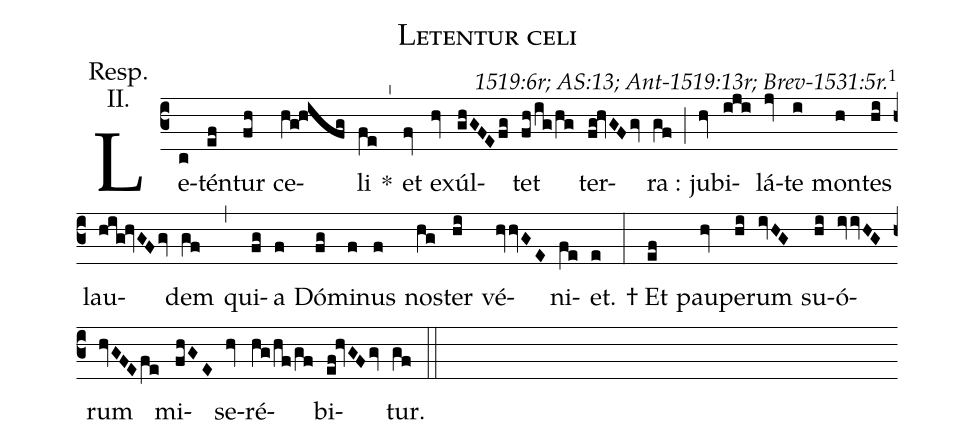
name: Letentur celi;
commentary: 1519:6r; AS:13; Ant-1519:13r; Brev-1531:5r.\footnote{In the breviaries this appears a fifth lower, in the F clef.};
annotation: Resp.;
annotation: II.;
%%
(c3) Le(c)tén(ef)tur(fh) ce(hg!hifg)li(fe) *(^) et(fv) ex(hv)úl(ghGFE/fg)tet(fh/ig/hg) ter(fg!hvGF/gv)ra :(gf) (;)
ju(hv)bi(iji)lá(jv)te(i) mon(h)tes(hi) lau(hig!hvGF/gv)dem(gf) (,)
qui(fg)a(f) Dó(fg)mi(f)nus(f) nos(hg)ter(hi) vé(hvvGE)ni(fe)et.(e) (:)
<sp>†</sp> Et(ef) pau(hv)pe(hi)rum(ivHG) su(hi)ó(ivvHG)rum(hvGFE/fe) mi(fhGE)se(hv)ré(hg/hf/gf)bi(ef!hvGF/gv)tur.(gf) (::)
